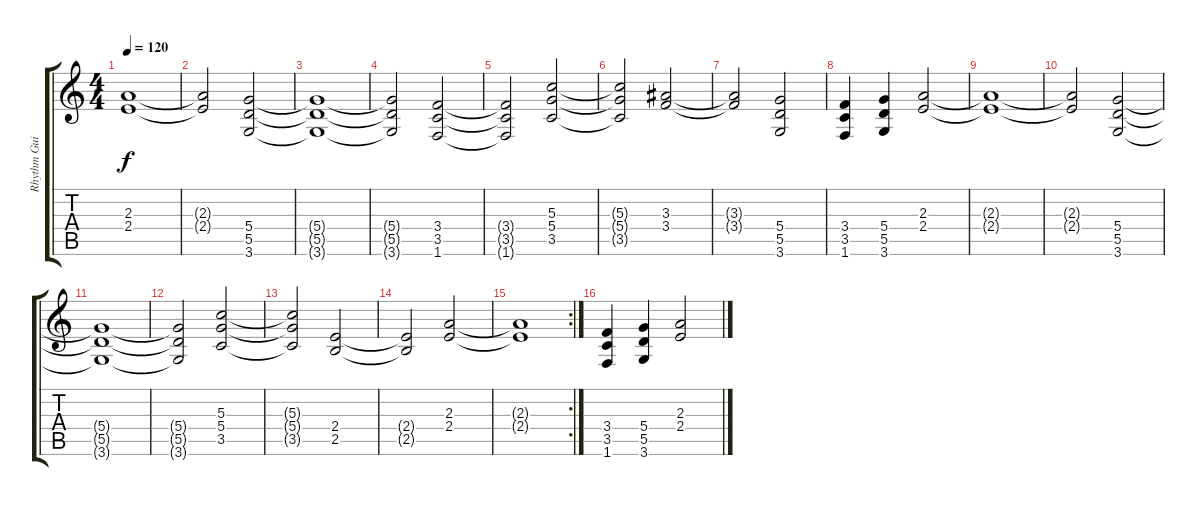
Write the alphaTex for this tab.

\track ("Rhythm Guitar 2" "Rhythm Gui") {instrument distortionguitar}
\staff {score tabs}
\tuning (E4 B3 G3 D3 A2 E2) {hide}
\ts (4 4)
\tempo 120
\clef g2
\ks c
(2.3{t} 2.4{t}).1{dy f} |
(2.3{t} 2.4{t}).2 (5.4 5.5 3.6).2 |
(5.4{t} 5.5{t} 3.6{t}).1 |
(5.4{t} 5.5{t} 3.6{t}).2 (3.4 3.5 1.6).2 |
(3.4{t} 3.5{t} 1.6{t}).2 (5.3 5.4 3.5).2 |
(5.3{t} 5.4{t} 3.5{t}).2 (3.3 3.4).2 |
(3.3{t} 3.4{t}).2 (5.4 5.5 3.6).2 |
(3.4 3.5 1.6).4 (5.4 5.5 3.6).4 (2.3 2.4).2 |
(2.3{t} 2.4{t}).1 |
(2.3{t} 2.4{t}).2 (5.4 5.5 3.6).2 |
(5.4{t} 5.5{t} 3.6{t}).1 |
(5.4{t} 5.5{t} 3.6{t}).2 (5.3 5.4 3.5).2 |
(5.3{t} 5.4{t} 3.5{t}).2 (2.4 2.5).2 |
(2.4{t} 2.5{t}).2 (2.3 2.4).2 |
\rc 2
(2.3{t} 2.4{t}).1 |
(3.4 3.5 1.6).4{volume 14} (5.4 5.5 3.6).4{volume 12} (2.3 2.4).2{volume 10}
